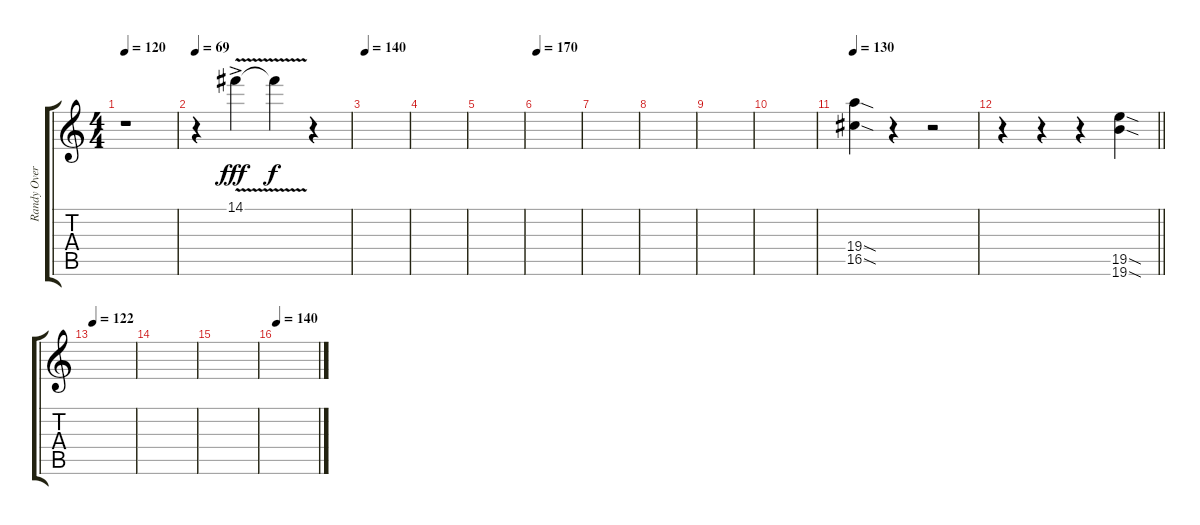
\track ("Randy Overtones" "Randy Over") {instrument overdrivenguitar}
\staff {score tabs}
\tuning (E4 B3 G3 D3 A2 E2) {hide}
\ts (4 4)
\tempo 120
\clef g2
\ks c
r.1{dy f volume 0} |
\tempo 69
r.4 14.1{v ac}.4{dy fff volume 16} 14.1{t}.4{dy f} r.4 |
\tempo 140
|
|
|
\tempo 170
|
|
|
|
|
\tempo 130
(19.4{sod} 16.5{sod}).4{volume 16} r.4 r.2 |
\barLineRight lightlight
r.4{volume 7} r.4 r.4 (19.5{sod} 19.6{sod}).4{volume 16} |
\tempo 122
|
|
|
\tempo 140
